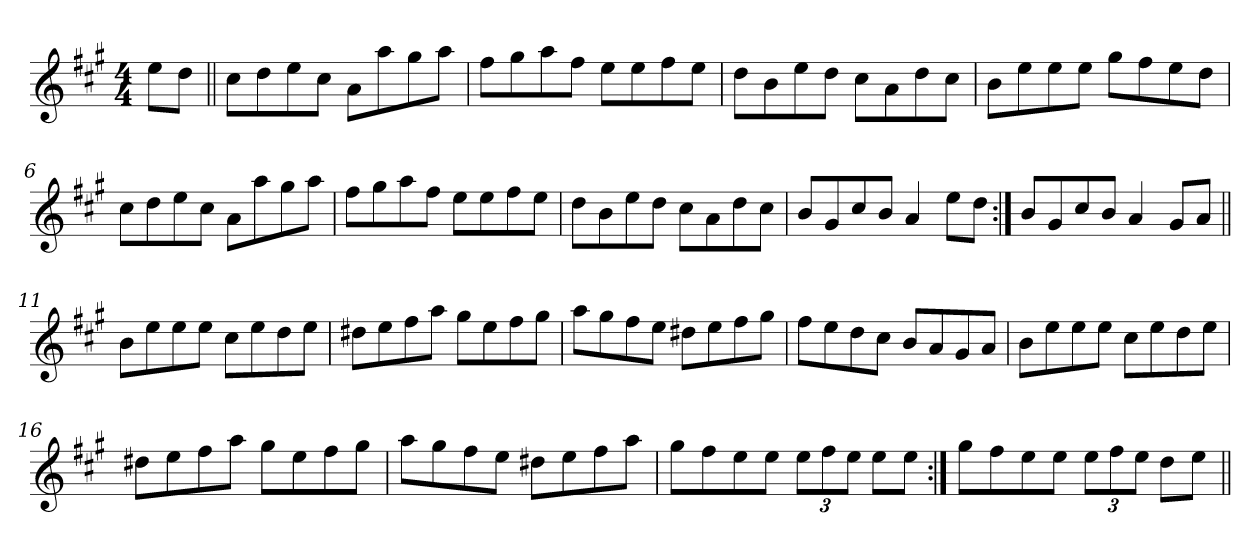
**kern
*part1
*staff1
*clefG2
*k[f#c#g#]
*A:
*M4/4
=1
8ee\L
8dd\J
=2||
8cc#\L
8dd\
8ee\
8cc#\J
8a\L
8aa\
8gg#\
8aa\J
=3
8ff#\L
8gg#\
8aa\
8ff#\J
8ee\L
8ee\
8ff#\
8ee\J
=4
8dd\L
8b\
8ee\
8dd\J
8cc#\L
8a\
8dd\
8cc#\J
=5
8b\L
8ee\
8ee\
8ee\J
8gg#\L
8ff#\
8ee\
8dd\J
=6
8cc#\L
8dd\
8ee\
8cc#\J
8a\L
8aa\
8gg#\
8aa\J
!!LO:LB:g=z
=7
8ff#\L
8gg#\
8aa\
8ff#\J
8ee\L
8ee\
8ff#\
8ee\J
=8
8dd\L
8b\
8ee\
8dd\J
8cc#\L
8a\
8dd\
8cc#\J
=9
8b/L
8g#/
8cc#/
8b/J
4a/
8ee\L
8dd\J
=10:|!
8b/L
8g#/
8cc#/
8b/J
4a/
8g#/L
8a/J
=11||
8b\L
8ee\
8ee\
8ee\J
8cc#\L
8ee\
8dd\
8ee\J
!!LO:LB:g=z
=12
8dd#X\L
8ee\
8ff#\
8aa\J
8gg#\L
8ee\
8ff#\
8gg#\J
=13
8aa\L
8gg#\
8ff#\
8ee\J
8dd#X\L
8ee\
8ff#\
8gg#\J
=14
8ff#\L
8ee\
8dd\
8cc#\J
8b/L
8a/
8g#/
8a/J
=15
8b\L
8ee\
8ee\
8ee\J
8cc#\L
8ee\
8dd\
8ee\J
=16
8dd#X\L
8ee\
8ff#\
8aa\J
8gg#\L
8ee\
8ff#\
8gg#\J
!!LO:LB:g=z
=17
8aa\L
8gg#\
8ff#\
8ee\J
8dd#X\L
8ee\
8ff#\
8aa\J
=18
8gg#\L
8ff#\
8ee\
8ee\J
*Xbrackettup
12ee\L
12ff#\
12ee\J
8ee\L
8ee\J
=19:|!
8gg#\L
8ff#\
8ee\
8ee\J
12ee\L
12ff#\
12ee\J
8dd\L
8ee\J
=||
*-
